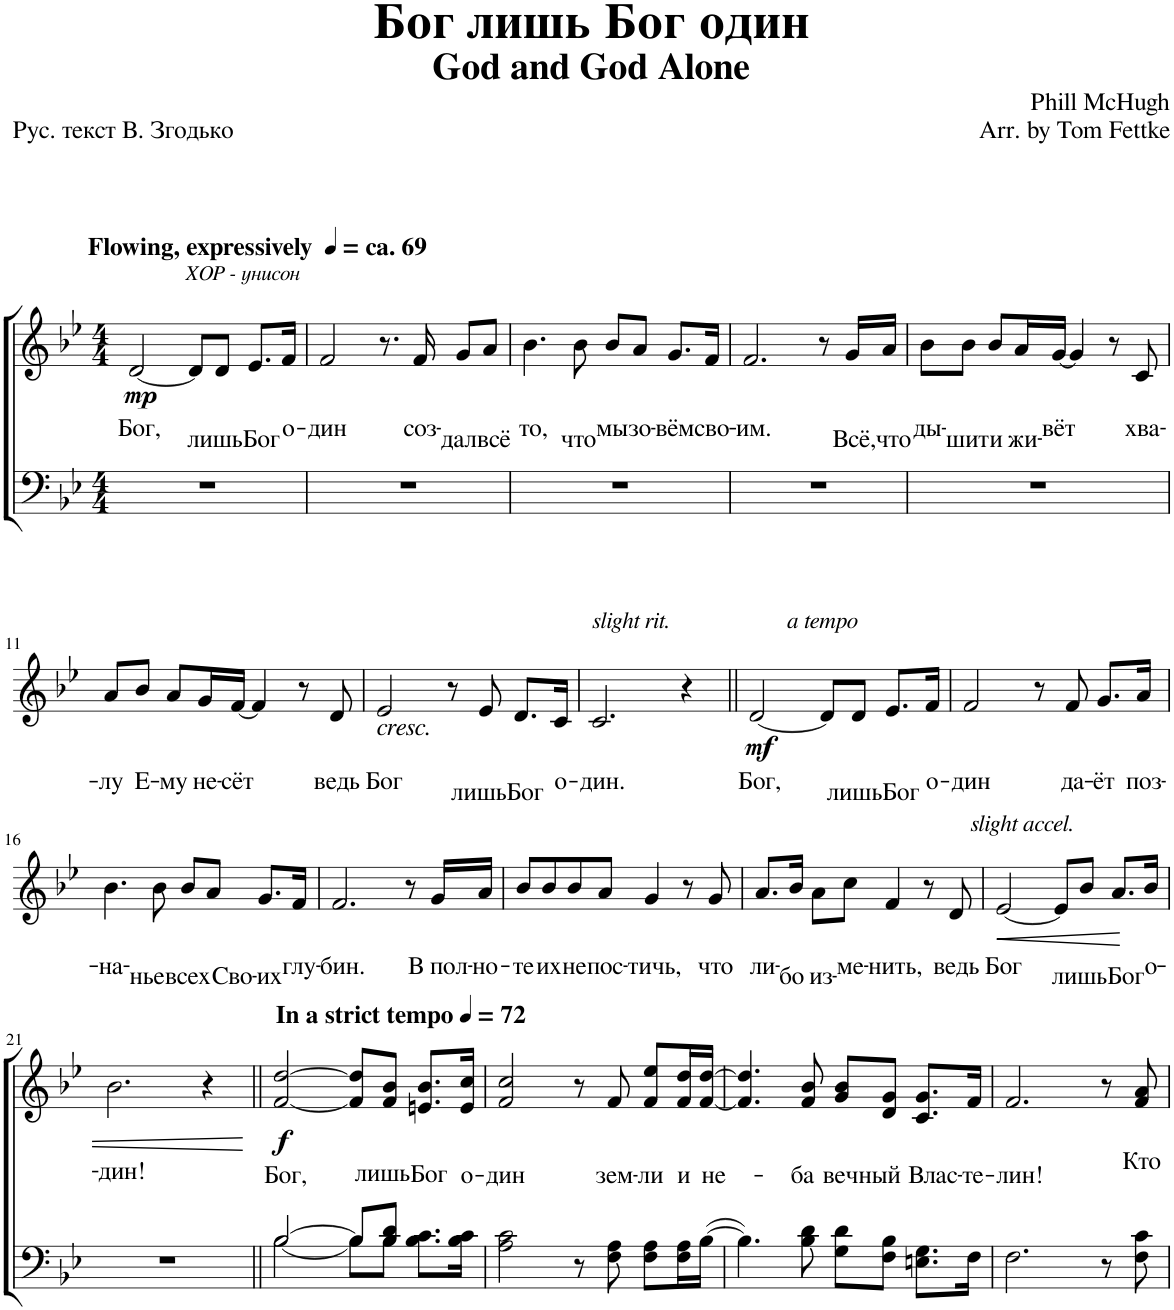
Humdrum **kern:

**kern	**kern	**text	**dynam
*part2	*part1	*part1	*part1
*staff2	*staff1	*staff1	*staff1
*I"Tenor/Bass	*I"Soprano/Alto	*	*
*clefF4	*clefG2	*	*
*k[b-e-]	*k[b-e-]	*	*
*M4/4	*M4/4	*	*
=1	=1	=1	=1
!	!LO:TX:a:B:t=Flowing, expressively	!	!
!	!LO:TX:a:B:t=ca. 69	!	!
!	!LO:TX:a:i:t=ХОР - унисон	!	!
!	!	!LO:LY:b	!LO:DY:b
1r	[2d/	Бог,	mp
.	8d/L]	.	.
!	!	!LO:LY:b	!
.	8d/J	лишь	.
!	!	!LO:LY:b	!
.	8.e-/L	Бог	.
!	!	!LO:LY:b	!
.	16f/Jk	о-	.
=7	=7	=7	=7
!	!	!LO:LY:b	!
1r	2f/	-дин	.
.	8.r	.	.
!	!	!LO:LY:b	!
.	16f/	соз-	.
!	!	!LO:LY:b	!
.	8g/L	-дал	.
!	!	!LO:LY:b	!
.	8a/J	всё	.
=8	=8	=8	=8
!	!	!LO:LY:b	!
1r	4.b-\	то,	.
!	!	!LO:LY:b	!
.	8b-\	что	.
!	!	!LO:LY:b	!
.	8b-/L	мы	.
!	!	!LO:LY:b	!
.	8a/J	зо-	.
!	!	!LO:LY:b	!
.	8.g/L	-вём	.
!	!	!LO:LY:b	!
.	16f/Jk	сво-	.
=9	=9	=9	=9
!	!	!LO:LY:b	!
1r	2.f/	-им.	.
.	8r	.	.
!	!	!LO:LY:b	!
.	16g/LL	Всё,	.
!	!	!LO:LY:b	!
.	16a/JJ	что	.
=10	=10	=10	=10
!	!	!LO:LY:b	!
1r	8b-\L	ды-	.
!	!	!LO:LY:b	!
.	8b-\J	-шит	.
!	!	!LO:LY:b	!
.	8b-/L	и	.
!	!	!LO:LY:b	!
.	16a/L	жи-	.
!	!	!LO:LY:b	!
.	[16g/JJ	-вёт	.
.	4g/]	.	.
.	8r	.	.
!	!	!LO:LY:b	!
.	8c/	хва-	.
!!LO:LB:g=z
=11	=11	=11	=11
!	!	!LO:LY:b	!
1r	8a/L	-лу	.
!	!	!LO:LY:b	!
.	8b-/J	Е-	.
!	!	!LO:LY:b	!
.	8a/L	-му	.
!	!	!LO:LY:b	!
.	16g/L	не-	.
!	!	!LO:LY:b	!
.	[16f/JJ	-сёт	.
.	4f/]	.	.
.	8r	.	.
!	!	!LO:LY:b	!
.	8d/	ведь	.
=12	=12	=12	=12
!	!LO:TX:b:i:t=cresc.	!	!
!	!	!LO:LY:b	!
1r	2e-/	Бог	.
.	8r	.	.
!	!	!LO:LY:b	!
.	8e-/	лишь	.
!	!	!LO:LY:b	!
.	8.d/L	Бог	.
!	!	!LO:LY:b	!
.	16c/Jk	о-	.
=13	=13	=13	=13
!	!LO:TX:a:i:t=slight rit.	!	!
!	!	!LO:LY:b	!
1r	2.c/	-дин.	.
.	4r	.	.
=14||	=14||	=14||	=14||
!	!LO:TX:a:i:t=a tempo	!	!
!	!	!LO:LY:b	!LO:DY:b
1r	[2d/	Бог,	mf
.	8d/L]	.	.
!	!	!LO:LY:b	!
.	8d/J	лишь	.
!	!	!LO:LY:b	!
.	8.e-/L	Бог	.
!	!	!LO:LY:b	!
.	16f/Jk	о-	.
=15	=15	=15	=15
!	!	!LO:LY:b	!
1r	2f/	-дин	.
.	8r	.	.
!	!	!LO:LY:b	!
.	8f/	да-	.
!	!	!LO:LY:b	!
.	8.g/L	-ёт	.
!	!	!LO:LY:b	!
.	16a/Jk	поз-	.
!!LO:LB:g=z
=16	=16	=16	=16
!	!	!LO:LY:b	!
1r	4.b-\	-на-	.
!	!	!LO:LY:b	!
.	8b-\	-нье	.
!	!	!LO:LY:b	!
.	8b-/L	всех	.
!	!	!LO:LY:b	!
.	8a/J	Сво-	.
!	!	!LO:LY:b	!
.	8.g/L	-их	.
!	!	!LO:LY:b	!
.	16f/Jk	глу-	.
=17	=17	=17	=17
!	!	!LO:LY:b	!
1r	2.f/	-бин.	.
.	8r	.	.
!	!	!LO:LY:b	!
.	16g/LL	В пол-	.
!	!	!LO:LY:b	!
.	16a/JJ	-но-	.
=18	=18	=18	=18
!	!	!LO:LY:b	!
1r	8b-/L	-те	.
!	!	!LO:LY:b	!
.	8b-/	их	.
!	!	!LO:LY:b	!
.	8b-/	не	.
!	!	!LO:LY:b	!
.	8a/J	пос-	.
!	!	!LO:LY:b	!
.	4g/	-тичь,	.
.	8r	.	.
!	!	!LO:LY:b	!
.	8g/	что	.
=19	=19	=19	=19
!	!	!LO:LY:b	!
1r	8.a/L	ли-	.
!	!	!LO:LY:b	!
.	16b-/Jk	-бо	.
!	!	!LO:LY:b	!
.	8a\L	из-	.
!	!	!LO:LY:b	!
.	8cc\J	-ме-	.
!	!	!LO:LY:b	!
.	4f/	-нить,	.
.	8r	.	.
!	!	!LO:LY:b	!
.	8d/	ведь	.
=20	=20	=20	=20
!	!LO:TX:a:i:t=slight accel.	!	!
!	!	!LO:LY:b	!LO:HP:b
1r	[2e-/	Бог	<
.	8e-/L]	.	.
!	!	!LO:LY:b	!
.	8b-/J	лишь	.
!	!	!LO:LY:b	!
.	8.a/L	Бог	.
!	!	!LO:LY:b	!
.	16b-/Jk	о-	.
!!LO:LB:g=z
=21	=21	=21	=21
!	!	!LO:LY:b	!
1r	2.b-\	-дин!	.
.	4r	.	.
.	.	.	[
=22||	=22||	=22||	=22||
*	*MM72	*	*
*^	*	*	*
!	!	!LO:TX:a:B:t=In a strict tempo	!	!
!	!	!	!LO:LY:b	!LO:DY:b
[2B-/	[2B-\	[2f/ [2dd/	Бог,	f
8B-/L]	8B-\L]	8f/] 8dd/]L	.	.
!	!	!	!LO:LY:b	!
8B-/ 8d/J	8B-\J	8f/ 8b-/J	лишь	.
!	!	!	!LO:LY:b	!
8.B-\ 8.c\L	4ryy	8.en/ 8.b-/L	Бог	.
!	!	!	!LO:LY:b	!
16B-\ 16c\Jk	.	16e/ 16cc/Jk	о-	.
*v	*v	*	*	*
=23	=23	=23	=23
!	!	!LO:LY:b	!
2A\ 2c\	2f/ 2cc/	-дин	.
8r	8r	.	.
!	!	!LO:LY:b	!
8F\ 8A\	8f/	зем-	.
!	!	!LO:LY:b	!
8F\ 8A\L	8f/ 8ee-/L	-ли	.
!	!	!LO:LY:b	!
16F\ 16A\L	16f/ 16dd/L	и	.
!	!	!LO:LY:b	!
([16B-\JJ	[16f/ [16dd/JJ	не-	.
=24	=24	=24	=24
4.B-\])	4.f/] 4.dd/]	.	.
!	!	!LO:LY:b	!
8B-\ 8d\	8f/ 8b-/	ба	.
!	!	!LO:LY:b	!
8G\ 8d\L	8g/ 8b-/L	веч	.
!	!	!LO:LY:b	!
8F\ 8B-\J	8d/ 8g/J	ный	.
!	!	!LO:LY:b	!
8.En\ 8.G\L	8.c/ 8.g/L	Влас-	.
!	!	!LO:LY:b	!
16F\Jk	16f/Jk	-те-	.
=25	=25	=25	=25
!	!	!LO:LY:b	!
2.F\	2.f/	-лин!	.
8r	8r	.	.
!	!	!LO:LY:b	!
8F\ 8c\	8f/ 8a/	Кто	.
=	=	=	=
*-	*-	*-	*-
